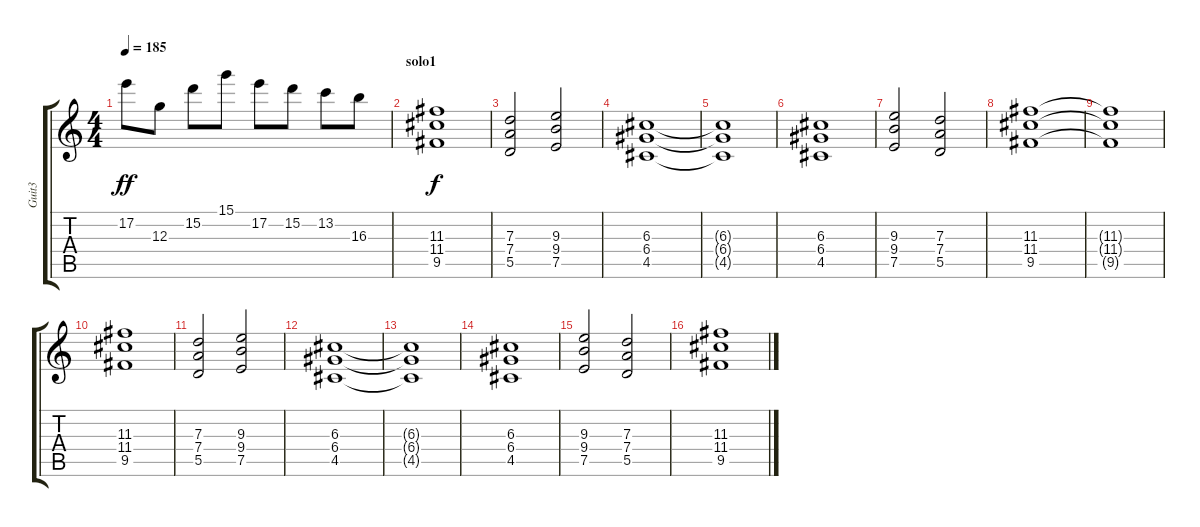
\track ("Guit3" "Guit3") {instrument acousticguitarnylon}
\staff {score tabs}
\tuning (E4 B3 G3 D3 A2 E2) {hide}
\ts (4 4)
\tempo 185
\clef g2
\ks c
17.2.8{dy ff} 12.3.8 15.2.8 15.1.8 17.2.8 15.2.8 13.2.8 16.3.8 |
\section ("" "solo1")
(11.3 11.4 9.5).1{dy f volume 11 instrument overdrivenguitar} |
(7.3 7.4 5.5).2 (9.3 9.4 7.5).2 |
(6.3 6.4 4.5).1 |
(6.3{t} 6.4{t} 4.5{t}).1 |
(6.3 6.4 4.5).1 |
(9.3 9.4 7.5).2 (7.3 7.4 5.5).2 |
(11.3 11.4 9.5).1 |
(11.3{t} 11.4{t} 9.5{t}).1 |
(11.3 11.4 9.5).1{volume 11 instrument overdrivenguitar} |
(7.3 7.4 5.5).2 (9.3 9.4 7.5).2 |
(6.3 6.4 4.5).1 |
(6.3{t} 6.4{t} 4.5{t}).1 |
(6.3 6.4 4.5).1 |
(9.3 9.4 7.5).2 (7.3 7.4 5.5).2 |
(11.3 11.4 9.5).1
